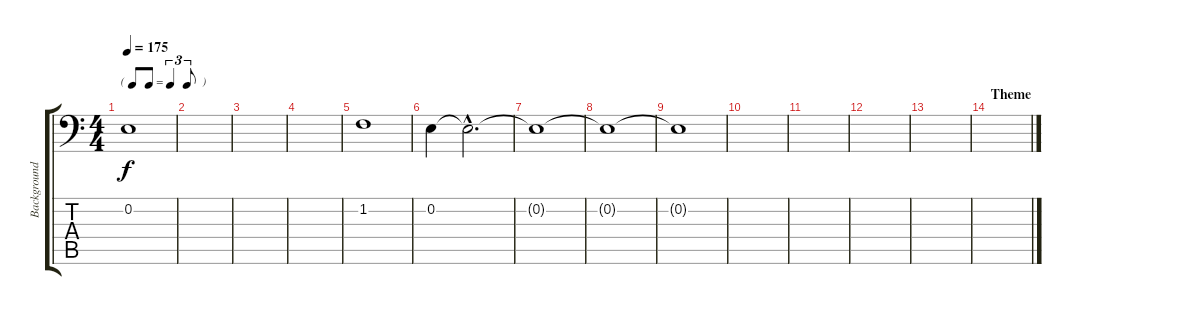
\track ("Background" "Background") {instrument stringensemble1}
\staff {score tabs}
\tuning (A3 E3 C3 G2 D2 A1) {hide}
\ts (4 4)
\tf triplet8th
\tempo 175
\clef f4
\ks c
0.2{t}.1{dy f} |
|
|
|
1.2.1 |
0.2.4 0.2{hac t}.2{d} |
0.2{t}.1 |
0.2{t}.1 |
0.2{t}.1 |
|
|
|
|
\section ("" "Theme")
